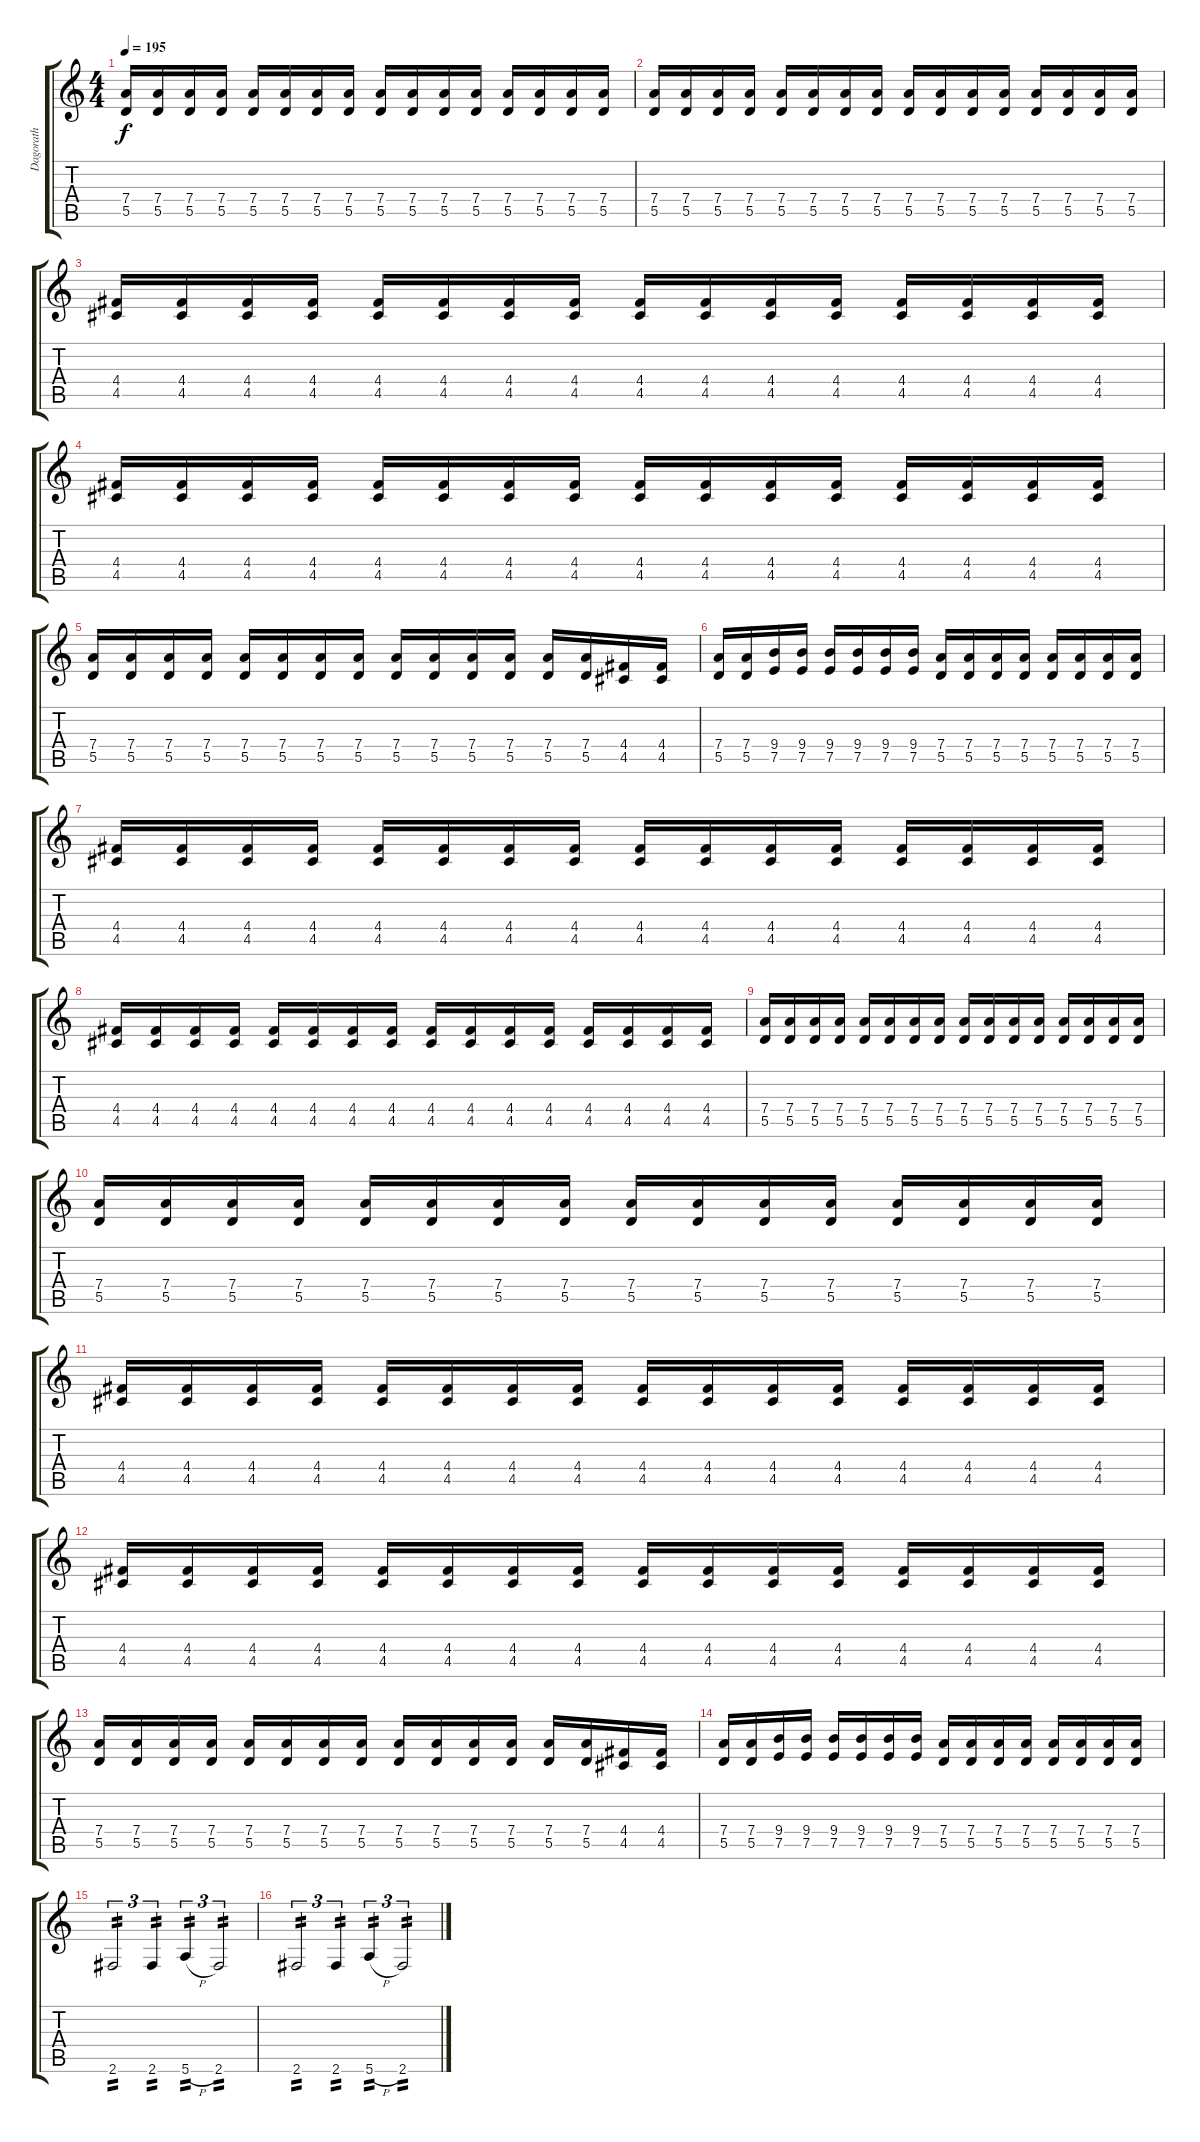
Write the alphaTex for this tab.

\track ("Dagorath" "Dagorath") {instrument overdrivenguitar}
\staff {score tabs}
\tuning (E4 B3 G3 D3 A2 E2) {hide}
\ts (4 4)
\tempo 195
\clef g2
\ks c
(7.4 5.5).16{dy f} (7.4 5.5).16 (7.4 5.5).16 (7.4 5.5).16 (7.4 5.5).16 (7.4 5.5).16 (7.4 5.5).16 (7.4 5.5).16 (7.4 5.5).16 (7.4 5.5).16 (7.4 5.5).16 (7.4 5.5).16 (7.4 5.5).16 (7.4 5.5).16 (7.4 5.5).16 (7.4 5.5).16 |
(7.4 5.5).16 (7.4 5.5).16 (7.4 5.5).16 (7.4 5.5).16 (7.4 5.5).16 (7.4 5.5).16 (7.4 5.5).16 (7.4 5.5).16 (7.4 5.5).16 (7.4 5.5).16 (7.4 5.5).16 (7.4 5.5).16 (7.4 5.5).16 (7.4 5.5).16 (7.4 5.5).16 (7.4 5.5).16 |
(4.4 4.5).16 (4.4 4.5).16 (4.4 4.5).16 (4.4 4.5).16 (4.4 4.5).16 (4.4 4.5).16 (4.4 4.5).16 (4.4 4.5).16 (4.4 4.5).16 (4.4 4.5).16 (4.4 4.5).16 (4.4 4.5).16 (4.4 4.5).16 (4.4 4.5).16 (4.4 4.5).16 (4.4 4.5).16 |
(4.4 4.5).16 (4.4 4.5).16 (4.4 4.5).16 (4.4 4.5).16 (4.4 4.5).16 (4.4 4.5).16 (4.4 4.5).16 (4.4 4.5).16 (4.4 4.5).16 (4.4 4.5).16 (4.4 4.5).16 (4.4 4.5).16 (4.4 4.5).16 (4.4 4.5).16 (4.4 4.5).16 (4.4 4.5).16 |
(7.4 5.5).16 (7.4 5.5).16 (7.4 5.5).16 (7.4 5.5).16 (7.4 5.5).16 (7.4 5.5).16 (7.4 5.5).16 (7.4 5.5).16 (7.4 5.5).16 (7.4 5.5).16 (7.4 5.5).16 (7.4 5.5).16 (7.4 5.5).16 (7.4 5.5).16 (4.4 4.5).16 (4.4 4.5).16 |
(7.4 5.5).16 (7.4 5.5).16 (9.4 7.5).16 (9.4 7.5).16 (9.4 7.5).16 (9.4 7.5).16 (9.4 7.5).16 (9.4 7.5).16 (7.4 5.5).16 (7.4 5.5).16 (7.4 5.5).16 (7.4 5.5).16 (7.4 5.5).16 (7.4 5.5).16 (7.4 5.5).16 (7.4 5.5).16 |
(4.4 4.5).16 (4.4 4.5).16 (4.4 4.5).16 (4.4 4.5).16 (4.4 4.5).16 (4.4 4.5).16 (4.4 4.5).16 (4.4 4.5).16 (4.4 4.5).16 (4.4 4.5).16 (4.4 4.5).16 (4.4 4.5).16 (4.4 4.5).16 (4.4 4.5).16 (4.4 4.5).16 (4.4 4.5).16 |
(4.4 4.5).16 (4.4 4.5).16 (4.4 4.5).16 (4.4 4.5).16 (4.4 4.5).16 (4.4 4.5).16 (4.4 4.5).16 (4.4 4.5).16 (4.4 4.5).16 (4.4 4.5).16 (4.4 4.5).16 (4.4 4.5).16 (4.4 4.5).16 (4.4 4.5).16 (4.4 4.5).16 (4.4 4.5).16 |
(7.4 5.5).16 (7.4 5.5).16 (7.4 5.5).16 (7.4 5.5).16 (7.4 5.5).16 (7.4 5.5).16 (7.4 5.5).16 (7.4 5.5).16 (7.4 5.5).16 (7.4 5.5).16 (7.4 5.5).16 (7.4 5.5).16 (7.4 5.5).16 (7.4 5.5).16 (7.4 5.5).16 (7.4 5.5).16 |
(7.4 5.5).16 (7.4 5.5).16 (7.4 5.5).16 (7.4 5.5).16 (7.4 5.5).16 (7.4 5.5).16 (7.4 5.5).16 (7.4 5.5).16 (7.4 5.5).16 (7.4 5.5).16 (7.4 5.5).16 (7.4 5.5).16 (7.4 5.5).16 (7.4 5.5).16 (7.4 5.5).16 (7.4 5.5).16 |
(4.4 4.5).16 (4.4 4.5).16 (4.4 4.5).16 (4.4 4.5).16 (4.4 4.5).16 (4.4 4.5).16 (4.4 4.5).16 (4.4 4.5).16 (4.4 4.5).16 (4.4 4.5).16 (4.4 4.5).16 (4.4 4.5).16 (4.4 4.5).16 (4.4 4.5).16 (4.4 4.5).16 (4.4 4.5).16 |
(4.4 4.5).16 (4.4 4.5).16 (4.4 4.5).16 (4.4 4.5).16 (4.4 4.5).16 (4.4 4.5).16 (4.4 4.5).16 (4.4 4.5).16 (4.4 4.5).16 (4.4 4.5).16 (4.4 4.5).16 (4.4 4.5).16 (4.4 4.5).16 (4.4 4.5).16 (4.4 4.5).16 (4.4 4.5).16 |
(7.4 5.5).16 (7.4 5.5).16 (7.4 5.5).16 (7.4 5.5).16 (7.4 5.5).16 (7.4 5.5).16 (7.4 5.5).16 (7.4 5.5).16 (7.4 5.5).16 (7.4 5.5).16 (7.4 5.5).16 (7.4 5.5).16 (7.4 5.5).16 (7.4 5.5).16 (4.4 4.5).16 (4.4 4.5).16 |
(7.4 5.5).16 (7.4 5.5).16 (9.4 7.5).16 (9.4 7.5).16 (9.4 7.5).16 (9.4 7.5).16 (9.4 7.5).16 (9.4 7.5).16 (7.4 5.5).16 (7.4 5.5).16 (7.4 5.5).16 (7.4 5.5).16 (7.4 5.5).16 (7.4 5.5).16 (7.4 5.5).16 (7.4 5.5).16 |
2.6.2{tu (3 2) tp 2} 2.6.4{tu (3 2) tp 2} 5.6{h}.4{tu (3 2) tp 2} 2.6.2{tu (3 2) tp 2} |
2.6.2{tu (3 2) tp 2} 2.6.4{tu (3 2) tp 2} 5.6{h}.4{tu (3 2) tp 2} 2.6.2{tu (3 2) tp 2}
